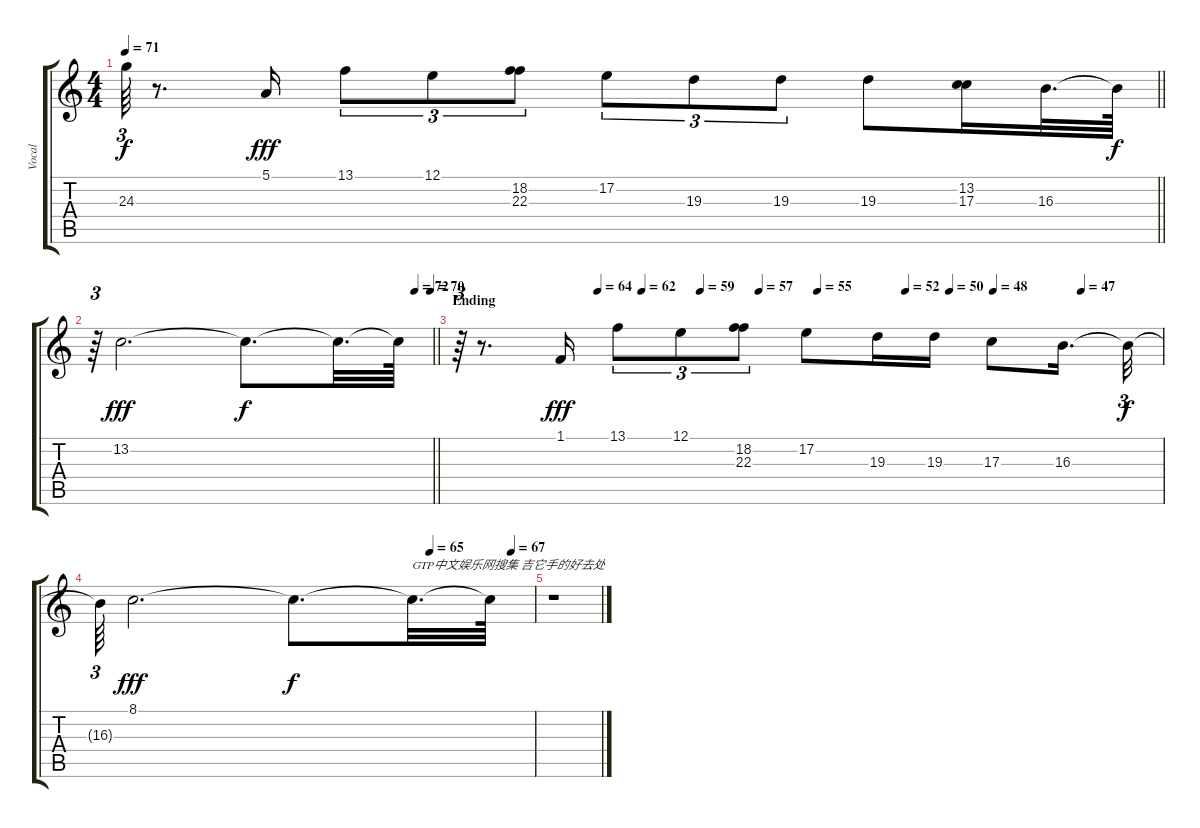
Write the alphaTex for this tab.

\track ("Vocal" "Vocal") {instrument synthbrass1}
\staff {score tabs}
\tuning (E4 B3 G3 D3 A2 E2) {hide}
\ts (4 4)
\tempo 71
\clef g2
\barLineRight lightlight
\ks c
24.3{t}.64{tu (3 2) dy f} r.8{d} 5.1.16{dy fff} 13.1.8{tu (3 2)} 12.1.8{tu (3 2)} (18.2 22.3).8{tu (3 2)} 17.2.8{tu (3 2)} 19.3.8{tu (3 2)} 19.3.8{tu (3 2)} 19.3.8 (13.2 17.3).16 16.3.32{d} 16.3{t}.64{dy f} |
\tempo (72 0.9479166666666666)
\tempo (70 0.9947916666666666)
\barLineRight lightlight
r.64{tu (3 2)} 13.2.2{d dy fff} 13.2{t}.8{d dy f} 13.2{t}.32{d} 13.2{t}.64 |
\section ("" "Ending")
\tempo (64 0.19791666666666666)
\tempo (62 0.2604166666666667)
\tempo (59 0.34375)
\tempo (57 0.4270833333333333)
\tempo (55 0.5104166666666666)
\tempo (52 0.6354166666666666)
\tempo (50 0.6979166666666666)
\tempo (48 0.7604166666666666)
\tempo (47 0.8854166666666666)
r.64{tu (3 2)} r.8{d} 1.1.16{dy fff} 13.1.8{tu (3 2)} 12.1.8{tu (3 2)} (18.2 22.3).8{tu (3 2)} 17.2.8 19.3.16 19.3.16 17.3.8 16.3.16{d} 16.3{t}.32{tu (3 2) dy f} |
\tempo (65 0.7604166666666666)
\tempo (67 0.9479166666666666)
16.3{t}.64{tu (3 2)} 8.1.2{d dy fff} 8.1{t}.8{d dy f} 8.1{t}.32{d txt "GTP中文娱乐网搜集 吉它手的好去处"} 8.1{t}.64 |
r.1
